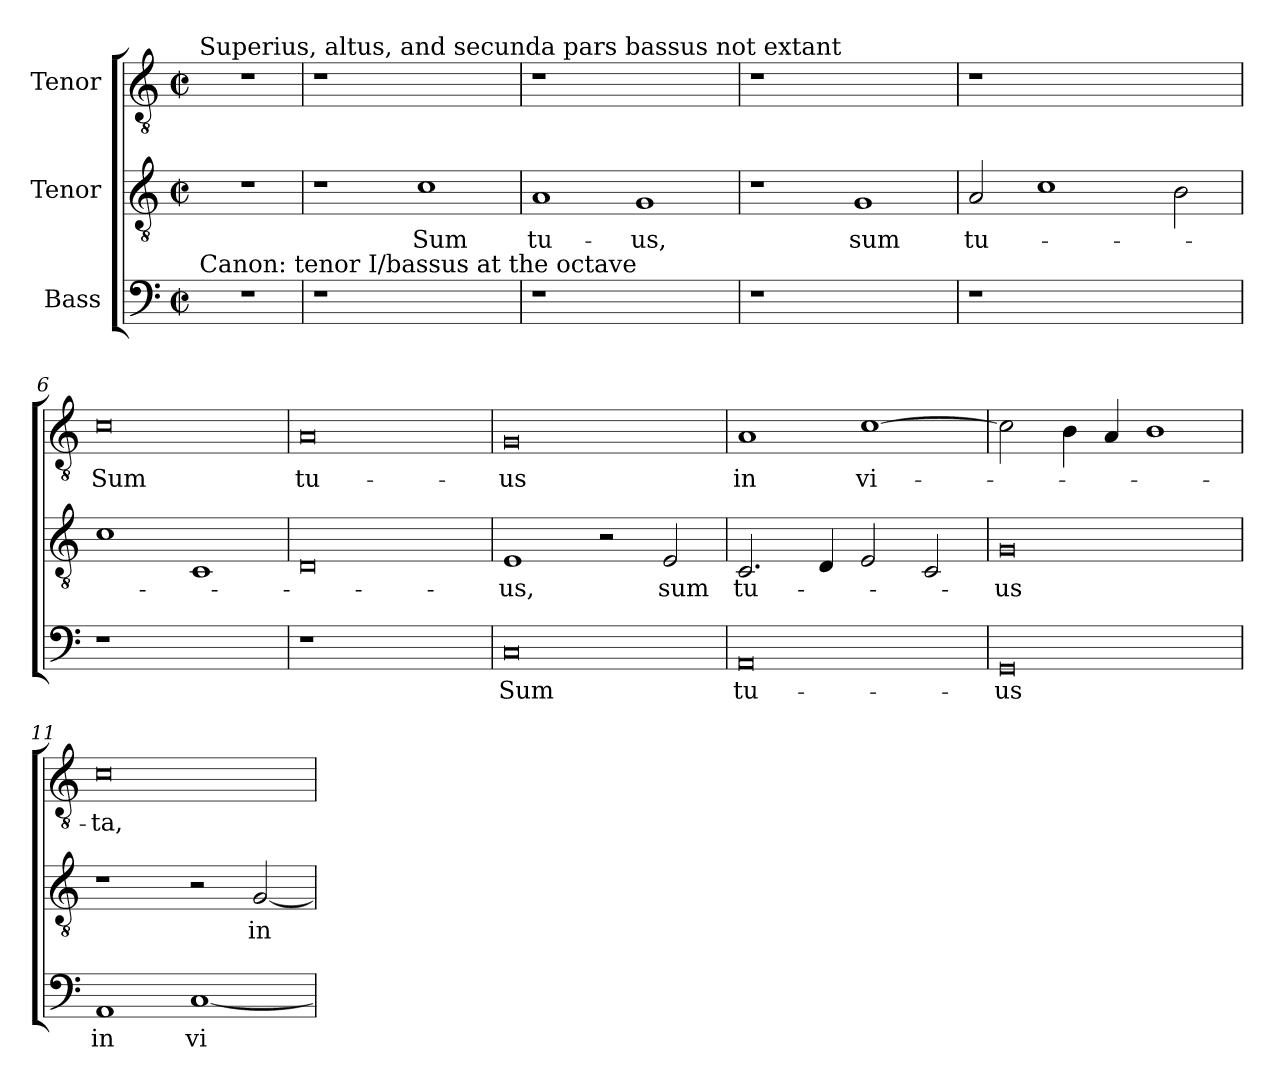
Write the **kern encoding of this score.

**kern	**text	**kern	**text	**kern	**text
*part3	*part3	*part2	*part2	*part1	*part1
*staff3	*staff3	*staff2	*staff2	*staff1	*staff1
*I"Bass	*	*I"Tenor	*	*I"Tenor	*
!!LO:PB:g=z
*clefF4	*	*clefGv2	*	*clefGv2	*
*	*	*ITrd7c12	*	*ITrd7c12	*
*k[]	*	*k[]	*	*k[]	*
*C:	*	*C:	*	*C:	*
*M2/2	*	*M2/2	*	*M2/2	*
*met(c|)	*	*met(c|)	*	*met(c|)	*
=1	=1	=1	=1	=1	=1
!	!	!	!	!LO:TX:a:t=Superius, altus, and secunda pars bassus not extant	!
!LO:TX:a:t=Canon&colon; tenor I/bassus at the octave	!	!	!	!	!
!LO:N:vis=1	!	!LO:N:vis=1	!	!LO:N:vis=1	!
1r	.	1r	.	1r	.
=2	=2	=2	=2	=2	=2
!LO:N:vis=1	!	!	!	!LO:N:vis=1	!
1r	.	1r	.	1r	.
!	!	!	!LO:LY:b:color=#000000	!	!
1ryy	.	1Ci	Sum	1ryy	.
=3	=3	=3	=3	=3	=3
!LO:N:vis=1	!	!	!	!	!
!	!	!	!LO:LY:b:color=#000000	!LO:N:vis=1	!
1r	.	1AAi	tu-	1r	.
!	!	!	!LO:LY:b:color=#000000	!	!
1ryy	.	1GGi	-us,	1ryy	.
=4	=4	=4	=4	=4	=4
!LO:N:vis=1	!	!	!	!LO:N:vis=1	!
1r	.	1r	.	1r	.
!	!	!	!LO:LY:b:color=#000000	!	!
1ryy	.	1GGi	sum	1ryy	.
=5	=5	=5	=5	=5	=5
!LO:N:vis=1	!	!	!	!	!
!	!	!	!LO:LY:b:color=#000000	!LO:N:vis=1	!
1r	.	2AAi/	tu-	1r	.
.	.	1Ci	.	.	.
1ryy	.	.	.	1ryy	.
.	.	2BBi\	.	.	.
=6	=6	=6	=6	=6	=6
!LO:N:vis=1	!	!	!	!	!
!	!	!	!	!	!LO:LY:b:color=#000000
1r	.	1Ci	.	0Ci	Sum
1ryy	.	1CCi	.	.	.
=7	=7	=7	=7	=7	=7
!LO:N:vis=1	!	!	!	!	!
!	!	!	!	!	!LO:LY:b:color=#000000
1r	.	0DDi	.	0AAi	tu-
1ryy	.	.	.	.	.
!!LO:LB:g=z
=8	=8	=8	=8	=8	=8
!	!LO:LY:b:color=#000000	!	!	!	!
!	!	!	!LO:LY:b:color=#000000	!	!
!	!	!	!	!	!LO:LY:b:color=#000000
0Ci	Sum	1EEi	-us,	0GGi	-us
.	.	2r	.	.	.
!	!	!	!LO:LY:b:color=#000000	!	!
.	.	2EEi/	sum	.	.
=9	=9	=9	=9	=9	=9
!	!LO:LY:b:color=#000000	!	!	!	!
!	!	!	!LO:LY:b:color=#000000	!	!
!	!	!	!	!	!LO:LY:b:color=#000000
0AAi	tu-	2.CCi/	tu-	1AAi	in
.	.	4DDi/	.	.	.
!	!	!	!	!	!LO:LY:b:color=#000000
.	.	2EEi/	.	[>1Ci	vi-
.	.	2CCi/	.	.	.
=10	=10	=10	=10	=10	=10
!	!LO:LY:b:color=#000000	!	!	!	!
!	!	!	!LO:LY:b:color=#000000	!	!
0GGi	-us	0GGi	-us	2Ci\]	.
.	.	.	.	4BBi\	.
.	.	.	.	4AAi/	.
.	.	.	.	1BBi	.
=11	=11	=11	=11	=11	=11
!	!LO:LY:b:color=#000000	!	!	!	!
!	!	!	!	!	!LO:LY:b:color=#000000
1AAi	in	1r	.	0Ci	-ta,
!	!LO:LY:b:color=#000000	!	!	!	!
[<1Ci	vi-	2r	.	.	.
!	!	!	!LO:LY:b:color=#000000	!	!
.	.	[<2GGi/	in	.	.
=	=	=	=	=	=
*-	*-	*-	*-	*-	*-
